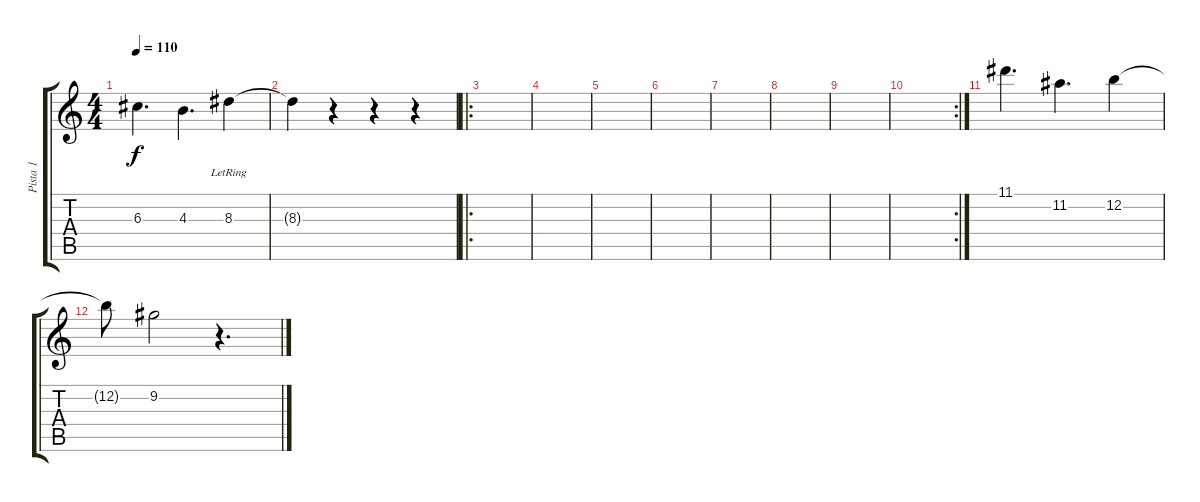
\track ("Pista 1" "Pista 1") {instrument distortionguitar}
\staff {score tabs}
\tuning (E4 B3 G3 D3 A2 E2) {hide}
\ts (4 4)
\tempo 110
\clef g2
\ks c
6.3.4{d dy f} 4.3.4{d} 8.3{lr}.4 |
8.3{t}.4 r.4 r.4 r.4 |
\ro
|
|
|
|
|
|
|
\rc 2
|
11.1.4{d} 11.2.4{d} 12.2.4 |
12.2{t}.8 9.2.2 r.4{d}
